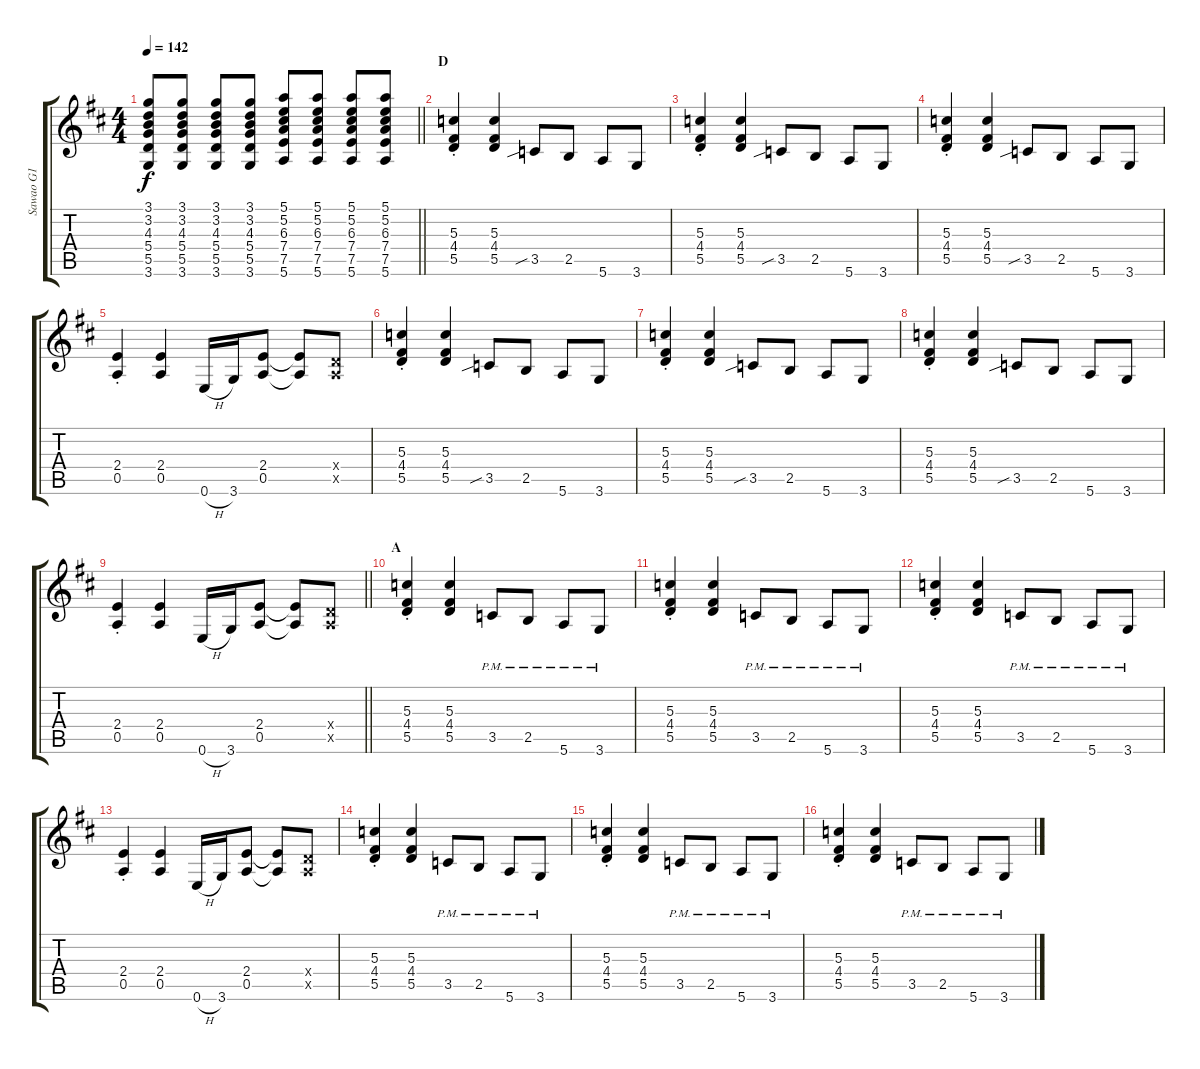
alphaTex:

\track ("Sawao G1" "Sawao G1") {instrument overdrivenguitar}
\staff {score tabs}
\tuning (E4 B3 G3 D3 A2 E2) {hide}
\ts (4 4)
\tempo 142
\clef g2
\barLineRight lightlight
\ks d
(3.1 3.2 4.3 5.4 5.5 3.6).8{dy f} (3.1 3.2 4.3 5.4 5.5 3.6).8 (3.1 3.2 4.3 5.4 5.5 3.6).8 (3.1 3.2 4.3 5.4 5.5 3.6).8 (5.1 5.2 6.3 7.4 7.5 5.6).8 (5.1 5.2 6.3 7.4 7.5 5.6).8 (5.1 5.2 6.3 7.4 7.5 5.6).8 (5.1 5.2 6.3 7.4 7.5 5.6).8 |
\section ("" "D")
(5.3{st} 4.4{st} 5.5{st}).4 (5.3 4.4 5.5).4 3.5{sib}.8 2.5.8 5.6.8 3.6.8 |
(5.3{st} 4.4{st} 5.5{st}).4 (5.3 4.4 5.5).4 3.5{sib}.8 2.5.8 5.6.8 3.6.8 |
(5.3{st} 4.4{st} 5.5{st}).4 (5.3 4.4 5.5).4 3.5{sib}.8 2.5.8 5.6.8 3.6.8 |
(2.4{st} 0.5{st}).4 (2.4 0.5).4 0.6{h}.16 3.6.16 (2.4 0.5).8 (2.4{t} 0.5{t}).8 (0.4{x} 0.5{x}).8 |
(5.3{st} 4.4{st} 5.5{st}).4 (5.3 4.4 5.5).4 3.5{sib}.8 2.5.8 5.6.8 3.6.8 |
(5.3{st} 4.4{st} 5.5{st}).4 (5.3 4.4 5.5).4 3.5{sib}.8 2.5.8 5.6.8 3.6.8 |
(5.3{st} 4.4{st} 5.5{st}).4 (5.3 4.4 5.5).4 3.5{sib}.8 2.5.8 5.6.8 3.6.8 |
\barLineRight lightlight
(2.4{st} 0.5{st}).4 (2.4 0.5).4 0.6{h}.16 3.6.16 (2.4 0.5).8 (2.4{t} 0.5{t}).8 (0.4{x} 0.5{x}).8 |
\section ("" "A")
(5.3{st} 4.4{st} 5.5{st}).4 (5.3 4.4 5.5).4 3.5{pm}.8 2.5{pm}.8 5.6{pm}.8 3.6{pm}.8 |
(5.3{st} 4.4{st} 5.5{st}).4 (5.3 4.4 5.5).4 3.5{pm}.8 2.5{pm}.8 5.6{pm}.8 3.6{pm}.8 |
(5.3{st} 4.4{st} 5.5{st}).4 (5.3 4.4 5.5).4 3.5{pm}.8 2.5{pm}.8 5.6{pm}.8 3.6{pm}.8 |
(2.4{st} 0.5{st}).4 (2.4 0.5).4 0.6{h}.16 3.6.16 (2.4 0.5).8 (2.4{t} 0.5{t}).8 (0.4{x} 0.5{x}).8 |
(5.3{st} 4.4{st} 5.5{st}).4 (5.3 4.4 5.5).4 3.5{pm}.8 2.5{pm}.8 5.6{pm}.8 3.6{pm}.8 |
(5.3{st} 4.4{st} 5.5{st}).4 (5.3 4.4 5.5).4 3.5{pm}.8 2.5{pm}.8 5.6{pm}.8 3.6{pm}.8 |
(5.3{st} 4.4{st} 5.5{st}).4 (5.3 4.4 5.5).4 3.5{pm}.8 2.5{pm}.8 5.6{pm}.8 3.6{pm}.8
